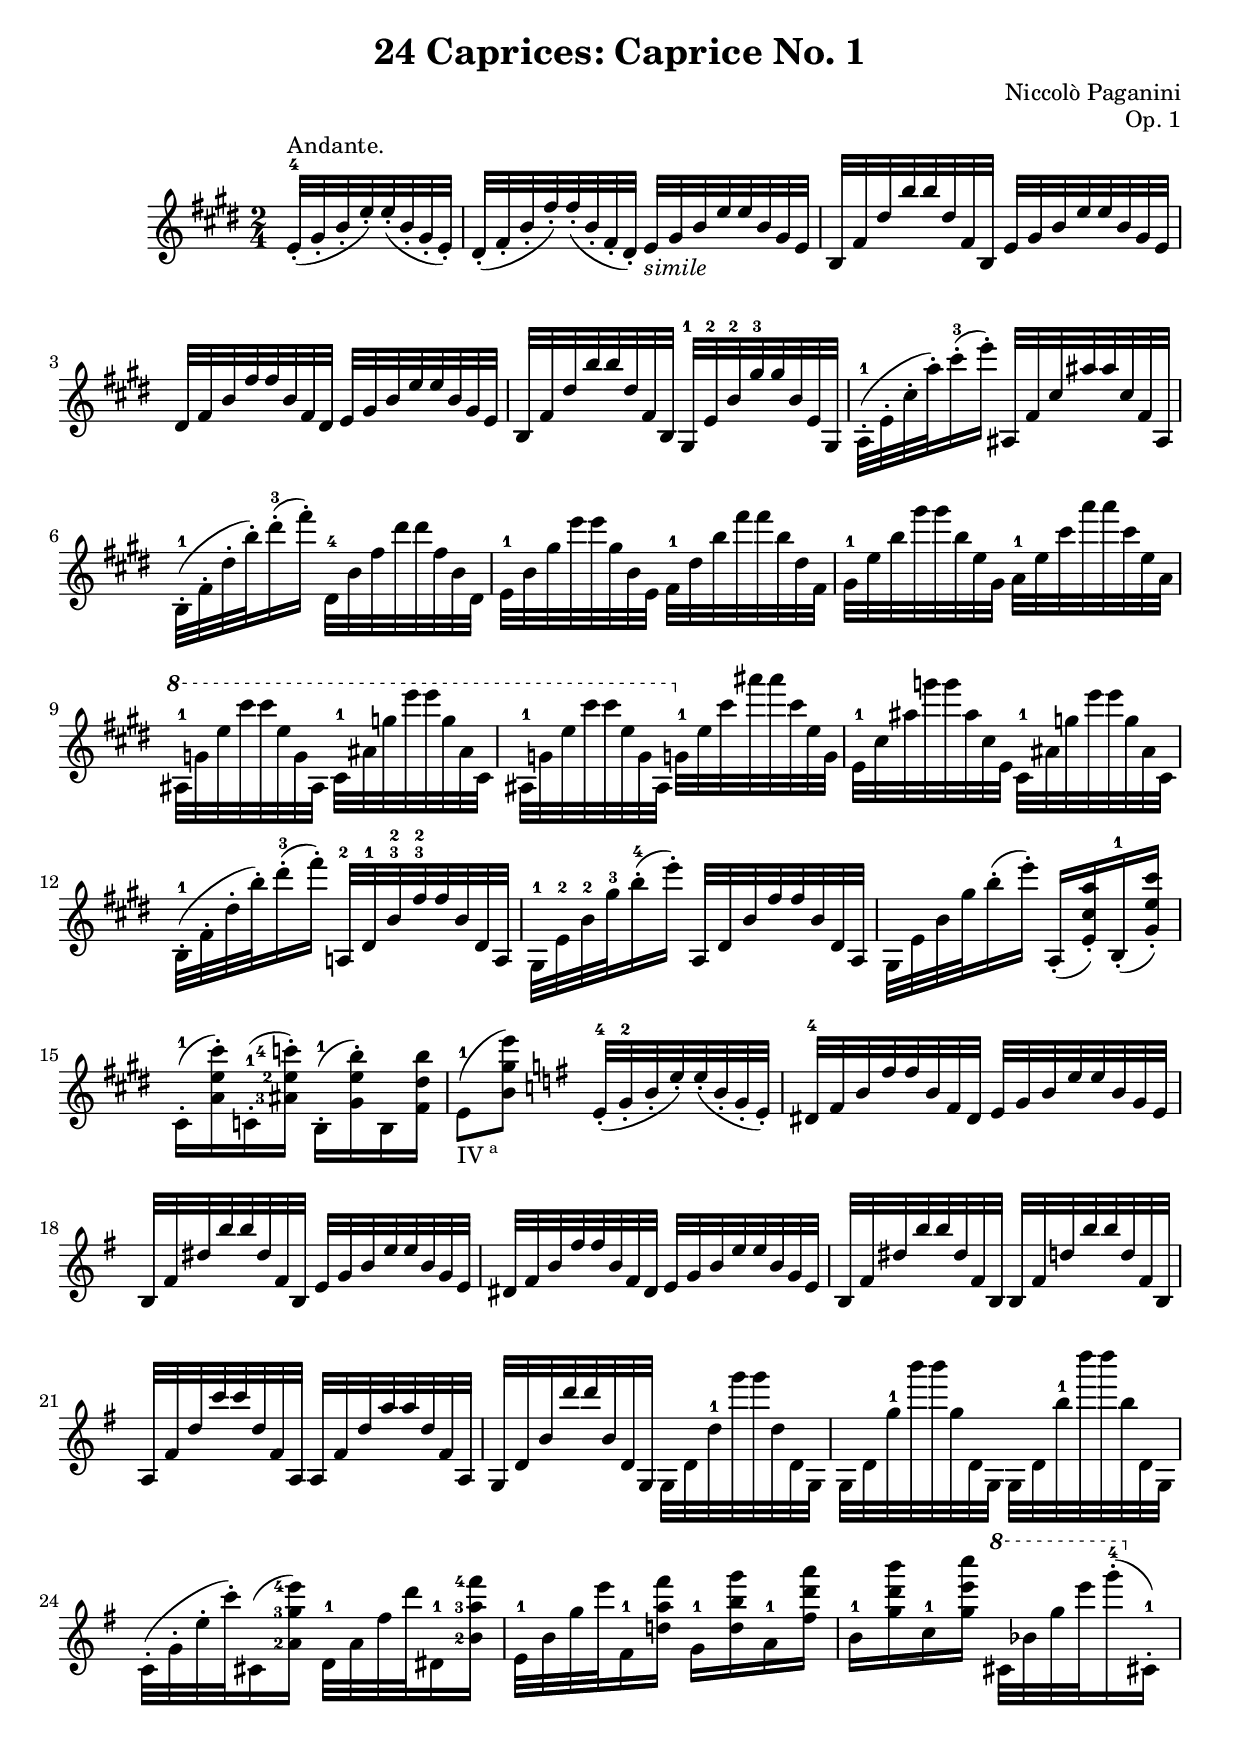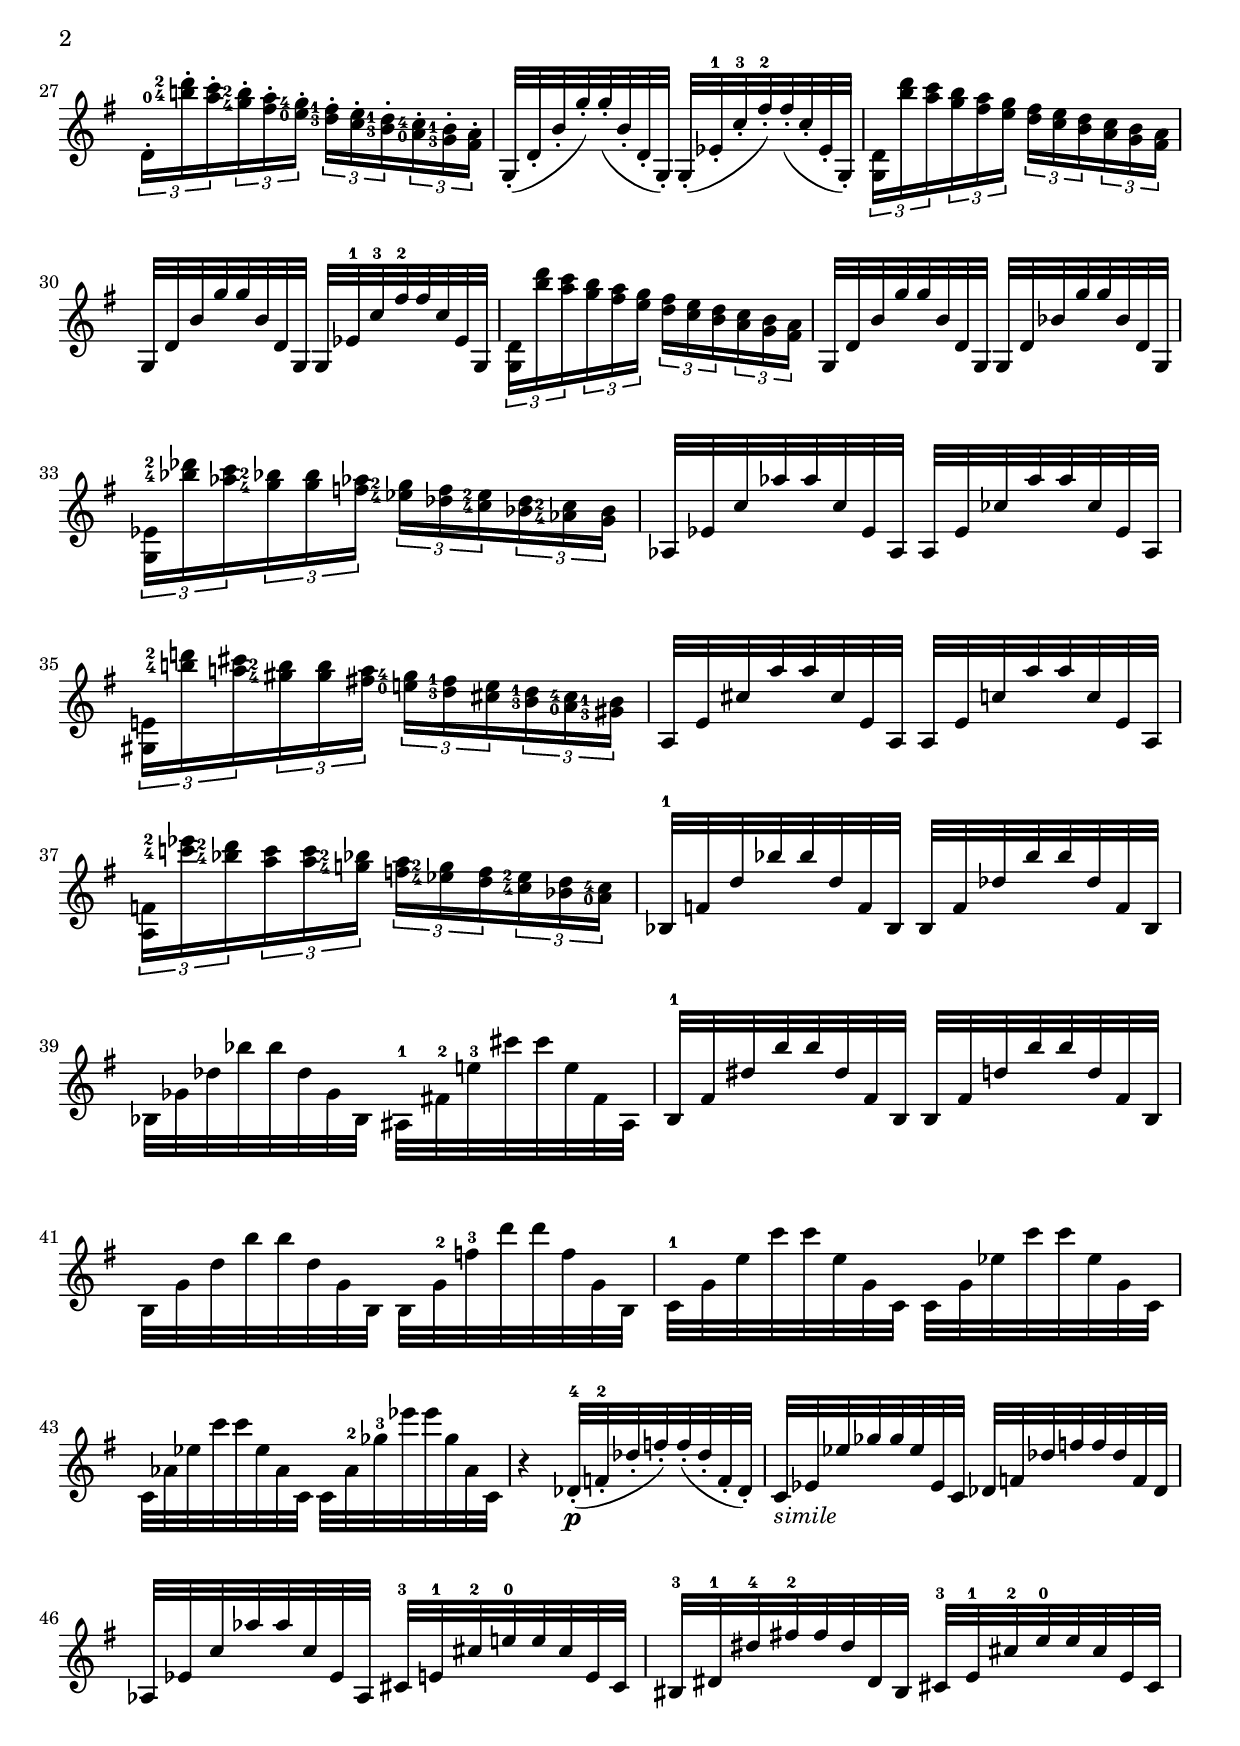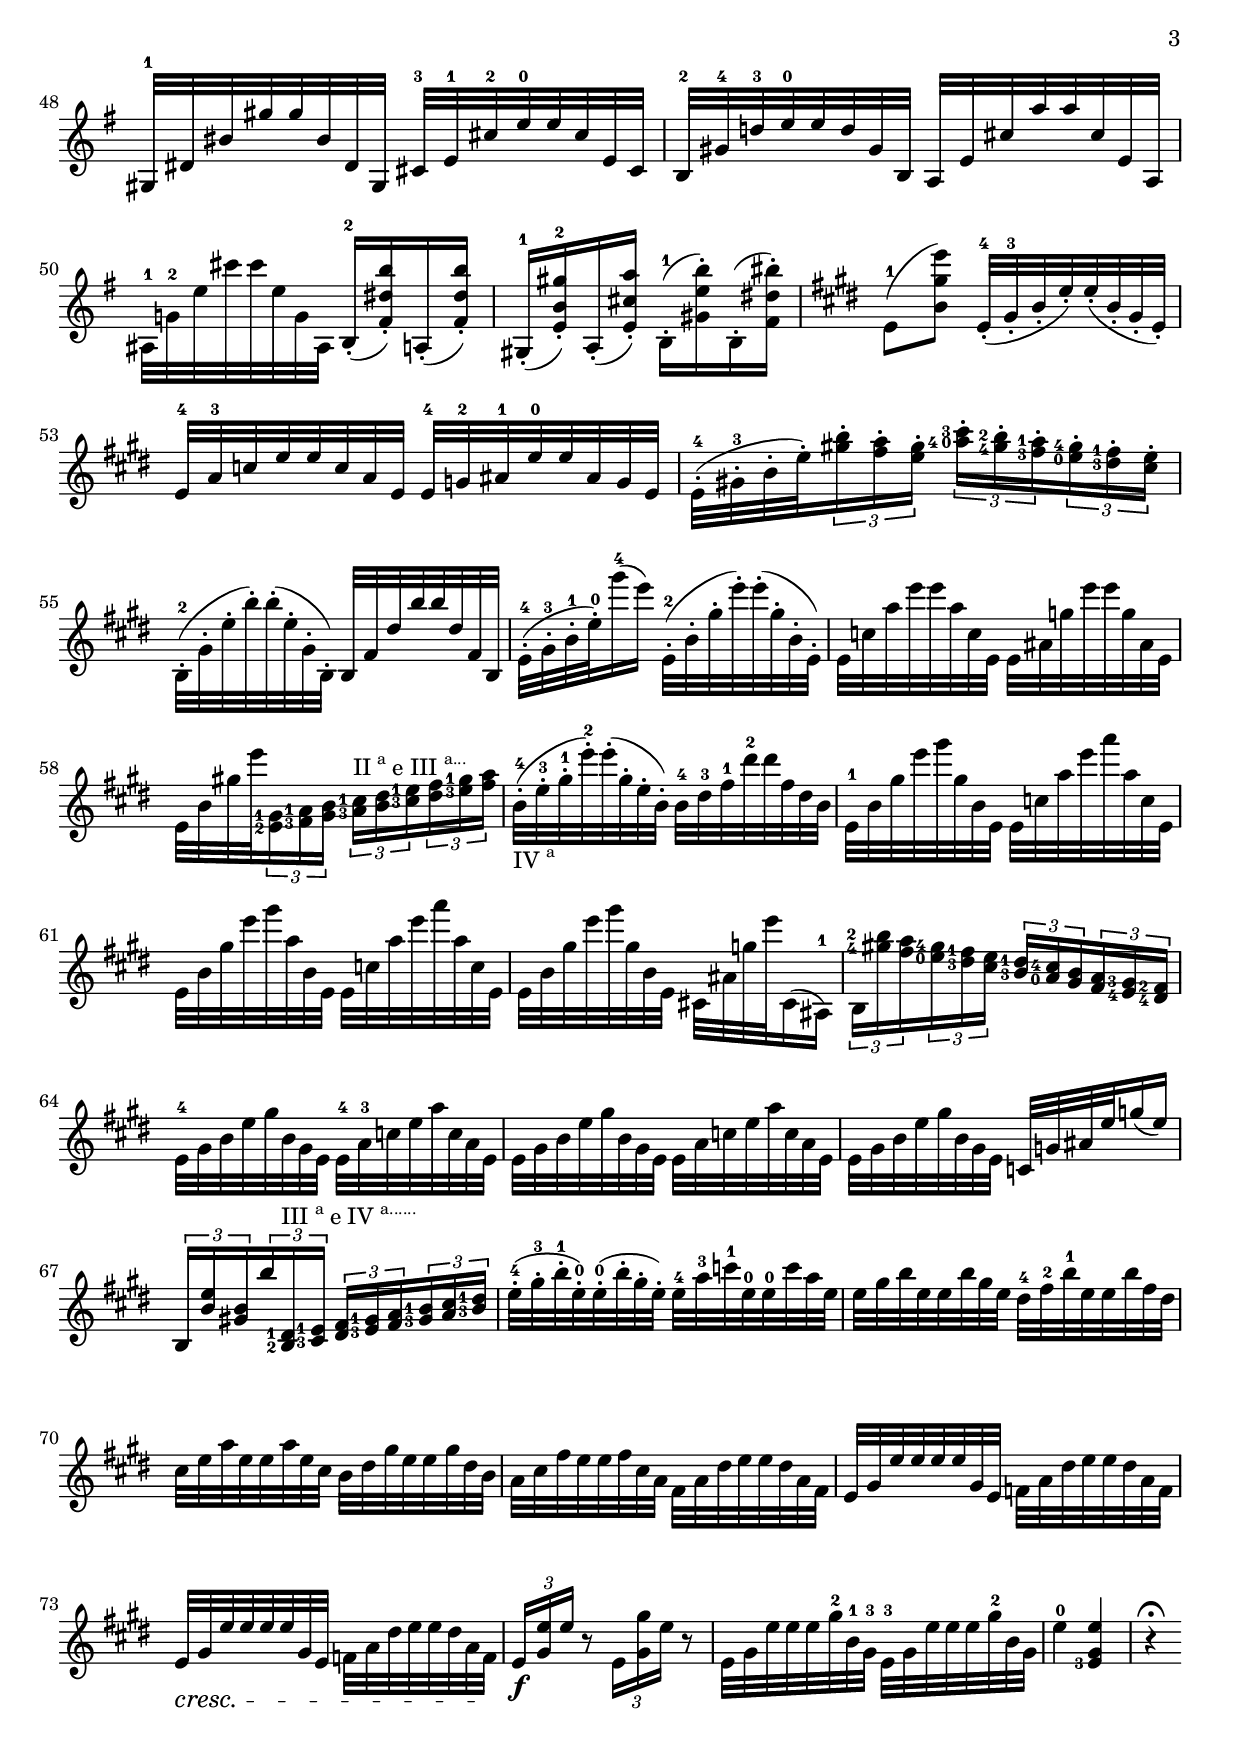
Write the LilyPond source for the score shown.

\version "2.18.0"

% ****************************** Final Version *********************************
mbreak = { }
renderingOff = { }
renderingOn = { }
% ******************************************************************************

% ****************************** Draft Version *********************************
% comment out these lines to render a final version
%	mbreak = { \break }
%	renderingOff =  { \set Score.skipTypesetting = ##f }
%	renderingOn = { \set Score.skipTypesetting = ##t }
% ******************************************************************************

\header
{
  title = "24 Caprices: Caprice No. 1"
  composer = "Niccolò Paganini"
  opus = "Op. 1"

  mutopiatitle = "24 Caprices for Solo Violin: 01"
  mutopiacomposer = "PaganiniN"
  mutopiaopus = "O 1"
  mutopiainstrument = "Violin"
  date = ""
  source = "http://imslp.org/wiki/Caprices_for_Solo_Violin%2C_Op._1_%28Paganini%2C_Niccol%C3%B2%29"
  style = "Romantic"
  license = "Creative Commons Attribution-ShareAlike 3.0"
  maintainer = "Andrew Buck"
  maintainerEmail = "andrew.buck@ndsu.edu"
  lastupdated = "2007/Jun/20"
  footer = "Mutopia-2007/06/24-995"
}

\version "2.18.0"

capriceOne = {

  \set Staff.midiInstrument = "violin"

  \key e \major
  \time 2/4

  \relative c'
  {
    % Page 1 - Line 1 - Measure (upbeat) 1
    \partial 32*8 e32-.-4^\markup{Andante.}( gis-. b-. e-.)	e-.( b-. gis-. e-.)		| %-Checked
    dis-.( fis-. b-. fis'-.)	fis-.( b,-. fis-. dis-.)	e_\markup{\italic{simile}} gis b e	e b gis e		| %-Checked
    b fis' dis' b'	b dis, fis, b,	e gis b e	e b gis e		| %-Checked
    dis fis b fis'	fis b, fis dis	e gis b e	e b gis e		| %-Checked
    \mbreak

    % Page 1 - Line 2 - Measure 4
    b fis' dis' b'	b dis, fis, b,	gis-1 e'-2 b'-2 gis'-3	gis b, e, gis,		| %-Checked
    a-.-1( e'-. cis'-. a'-.)	cis16-.-3( e-.)	ais,,,32 fis' cis' ais'	ais cis, fis, ais,		| %-Checked
    b-.-1( fis'-. dis'-. b'-.)	dis16-.-3( fis-.)	dis,,32-4 b' fis' dis'	dis fis, b, dis,		| %-Checked
    e-1 b' gis' e'	e gis, b, e,	fis-1 dis' b' fis'	fis b, dis, fis,		| %-Checked
    \mbreak

    % Page 1 - Line 3 - Measure 8
    gis-1 e' b' gis'	gis b, e, gis,	a-1 e' cis' a'	a cis, e, a,		| %-Checked
    \ottava #1 ais-1 g' e' cis'	cis e, g, ais,	cis-1 ais' g' e'	e g, ais, cis,		| %-Checked
    ais-1 g' e' cis'	cis e, g, ais,	\ottava #0 g-1 e' cis' ais'	ais cis, e, g,		| %-Checked
    e-1 cis' ais' g'	g ais, cis, e,	cis-1 ais' g' e'	e g, ais, cis,		| %-Checked
    \mbreak

    % Page 1 - Line 4 - Measure 12
    b-.-1( fis'-. dis'-. b'-.)	dis16-.-3( fis-.)	a,,,!32-2 dis-1 b'-3-2 fis'-3-2	fis b, dis, a		| %-Checked
    gis-1 e'-2 b'-2 gis'-3	b16-.-4( e-.)	a,,,32 dis b' fis'	fis b, dis, a		| %-Checked
    gis e' b' gis'	b16-.( e-.)	a,,,16-.( < e' cis' a' >-.) b-.-1( < gis' e' cis' >-.)		| %-Checked
    cis,-.-1( < a' e' cis' >-.)
    \set fingeringOrientations = #'(left left left)
    c,-.-1( < ais'-3 e'-2 c'!-4 >-.)	b,-.-1( < gis' e' b' >-.)	b, < fis' dis' b' >		| %-Checked
    \mbreak

    % Page 1 - Line 5 - Measure 16
    e8-1_\markup{IV\super{a}}( < b' gis' e' >) \key g \major e,32-.-4( g-.-2 b-. e-.) e-.( b-. g-. e-.)		| %-Checked
    dis-4 fis b fis'	fis b, fis dis	e g b e	e b g e		| %-Checked
    b fis' dis' b'	b dis, fis, b,	e g b e	e b g e		| %-Checked
    dis fis b fis'	fis b, fis dis	e g b e	e b g e		| %-Checked
    \mbreak

    % Page 1 - Line 6 - Measure 20
    b fis' dis' b'	b dis, fis, b,	b fis' d' b'	b d, fis, b,		| %-Checked
    a fis' d' c'	c d, fis, a,	a fis' d' a'	a d, fis, a,		| %-Checked
    g d' b' d'	d b, d, g,	g d' d'-1 g'	g d, d, g,		| %-Checked
    g d' g'-1 b'	b g, d, g,	g d' b''-1 d'	d b, d,, g,		| %-Checked
    \mbreak

    % Page 1 - Line 7 - Measure 24
    c-.( g'-. e'-. c'-.)	cis,,16( < a'-2 g'-3 e'-4 >)	d,32-1 a' fis' d'	dis,,16-1 < b'-2 a'-3 fis'-4 >		| %-Checked
    e,32-1 b' g' e'	fis,,16-1 < d'! a' fis' >	g,16-1 < d' b' g' >	a-1 < fis' d' a' >		| %-Checked
    b,-1 < g' d' b' >	c,-1 < g' e' c' >	\ottava #1 cis,32 bes' g' e'	g16-.-4( \ottava #0 cis,,,,-.-1)		| %-Checked
    \tuplet 3/2 { d16-.-0 < b''!-4 d-2 >-. < a c >-. }	\tuplet 3/2 { < g-4 b-2 >-. < fis a >-. < e-0 g-4 >-. }	\tuplet 3/2 { < d-3 fis-1 >-. < c e >-. < b-3 d-1 >-. }	\tuplet 3/2 { < a-0 c-4 >-. < g-3 b-1 >-. < fis a >-. }		| %-Checked
    \mbreak

    % Page 1 - Line 8 - Measure 28
    g,32-.( d'-. b'-. g'-.)	g-.( b,-. d,-. g,-.)	g-.( ees'-.-1 c'-.-3 fis-.-2)	fis-.( c-. ees,-. g,-.)		| %-Checked
    \tuplet 3/2 { < g d' >16 < b'' d > < a c > }	\tuplet 3/2 { < g b > < fis a > < e g > }	\tuplet 3/2 { < d fis > < c e > < b d > }	\tuplet 3/2 { < a c > < g b > < fis a > }		| %-Checked
    g,32 d' b' g'	g b, d, g,	g ees'-1 c'-3 fis-2	fis c ees, g,		| %-Checked
    \tuplet 3/2 { < g d' >16 < b'' d > < a c > }	\tuplet 3/2 { < g b > < fis a > < e g > }	\tuplet 3/2 { < d fis > < c e > < b d > }	\tuplet 3/2 { < a c > < g b > < fis a > }		| %-Checked
    \mbreak

    % Page 1 - Line 9 - Measure 32
    g,32 d' b' g'	g b, d, g,	g d' bes' g'	g bes, d, g,		| %-Checked
    \tuplet 3/2 { < g ees' >16 < bes''-4 des-2 > < aes c > }	\tuplet 3/2 { < g-4 bes!-2 > < g bes > < f aes! > }	\tuplet 3/2 { < ees-4 g-2 > < des f > < c-4 ees-2 > }	\tuplet 3/2 { < bes des > < aes-4 c-2 > < g bes > }		| %-Checked
    aes,32 ees' c' aes'	aes c, ees, aes,	aes ees' ces' aes'	aes ces, ees, aes,		| %-Checked
    \mbreak

    % Page 1 - Line 10 - Measure 35
    \tuplet 3/2 { < gis e'! >16 < b''!-4 d!-2 > < a! cis > }	\tuplet 3/2 { < gis-4 b-2 > < gis b > < fis! a > }	\tuplet 3/2 { < e!-0 gis-4 > < d-3 fis-1 > < cis e > }	\tuplet 3/2 { < b-3 d-1 > < a-0 cis-4 > < gis-3 b -1 > }		| %-Checked
    a,32 e' cis' a'	a cis, e, a,	a e' c' a'	a c, e, a,		| %-Checked
    \tuplet 3/2 { < a f' >16 < c''!-4 ees-2 > < bes-4 d-2 > }	\tuplet 3/2 { < a c > < a c > < g!-4 bes!-2 > }	\tuplet 3/2 { < f a > < ees-4 g-2 > < d f > }	\tuplet 3/2 { < c-4 ees-2 > < bes d > < a-0 c-4 > }		| %-Checked
    \mbreak

    % Page 2 - Line 1 - Measure 38
    bes,32-1 f' d' bes'	bes d, f, bes,	bes f' des' bes'	bes des, f, bes,		| %-Checked
    bes ges' des' bes'	bes des, ges, bes,	ais-1 fis'!-2 e'!-3 cis'	cis e, fis, ais,		| %-Checked
    b-1 fis' dis' b'	b dis, fis, b,	b fis' d' b'	b d, fis, b,		| %-Checked
    \mbreak

    % Page 2 - Line 2 - Measure 41
    b g' d' b'	b d, g, b,	b g'-2 f'-3 d'	d f, g, b,		| %-Checked
    c-1 g' e' c'	c e, g, c,	c g' ees' c'	c ees, g, c,		| %-Checked
    c aes' ees' c'	c ees, aes, c,	c aes'-2 ges'-3 ees'	ees ges, aes, c,		| %-Checked
    r4	des32-.-4\p( f-.-2 des'-. f-.)	f-.( des-. f,-. des-.)		| %-Checked
    \mbreak

    % Page 2 - Line 3 - Measure 45
    c_\markup{\italic{simile}} ees ees' ges	ges ees ees, c	des f des' f	f des f, des		| %-Checked
    aes ees' c' aes'	aes c, ees, aes,	cis-3 e!-1 cis'-2 e!-0	e cis e, cis		| %-Checked
    bis-3 dis-1 dis'-4 fis!-2	fis dis dis, bis	cis-3 e-1 cis'-2 e-0	e cis e, cis		| %-Checked
    \mbreak

    % Page 2 - Line 4 - Measure 48
    gis-1 dis' bis' gis'	gis bis, dis, gis,	cis-3 e-1 cis'-2 e-0	e cis e, cis		| %-Checked
    b-2 gis'-4 d'!-3 e-0	e d gis, b,	a e' cis' a'	a cis, e, a,		| %-Checked
    ais-1 g'!-2 e' cis'	cis e, g, ais,	b16-.-2( < fis' dis' b' >-.)	a,-.( < fis' dis' b' >-.)		| %-Checked
    gis,-.-1( < e' b' gis' >-.-2)	a,-.( < e' cis' a' >-.)	b-.-1( < gis' e' b' >-.)	b,-.( < fis' dis' bis' >-.)		| %-Checked
    \key e \major
    \mbreak

    % Page 2 - Line 5 - Measure 52
    e8-1( < b' gis' e' >)	e,32-.-4( gis-.-3 b-. e-.)	e-.( b-. gis-. e-.)		| %-Checked
    e-4 a-3 c e	e c a e	e-4 g-2 ais-1 e'-0	e ais, g e		| %-Checked
    e-.-4( gis!-.-3 b-. e-.)	\tuplet 3/2 { < gis! b >16-. < fis a >-. < e gis >-. }	\tuplet 3/2 { < a-0-4 cis-3 >-. < gis-4 b-2 >-. < fis-3 a-1 >-. }	\tuplet 3/2 { < e-0 gis-4 >-. < dis-3 fis-1 > -. < cis e >-. }		| %-Checked
    b,32-.-2( gis'-. e'-. b'-.)	b-.( e,-. gis,-. b,-.)	b fis' dis' b'	b dis, fis, b,		| %-Checked
    \mbreak

    % Page 2 - Line 6 - Measure 56
    e-.-4( gis-.-3 b-.-1 e-.-0)	gis'16-4( e)	e,,32-.-2( b'-. gis'-. e'-.)	e-.( gis,-. b,-. e,-.)		| %-Checked
    e c' a' e'	e a, c, e,	e ais g' e'	e g, ais, e		| %-Checked
    e b' gis'! e'	\tuplet 3/2 { < e,,-2 gis-1 >16 < fis-3 a-1 > < gis b > }	\tuplet 3/2 { < a-3 cis-1 >^\markup{II\super{a} e III\super{a...}} < b dis > < cis-3 e-1 > }	\tuplet 3/2 { < dis fis > < e-3 gis-1 > < fis a > }		| %-Checked
    b,32-.-4(_\markup{IV\super{a}} e-.-3 gis-.-1 e'-.-2)	e-.( gis,-. e-. b-.)	b-4 dis-3 fis-1 dis'-2	dis fis, dis b		| %-Checked
    \mbreak

    % Page 2 - Line 7 - Measure 60
    e,-1 b' gis' e'	gis gis, b, e,	e c' a' e'	a a, c, e,		| %-Checked
    e b' gis' e'	gis a, b, e,	e c' a' e'	a a, c, e,		| %-Checked
    e b' gis' e'	gis gis, b, e,	cis! ais' g' e'	cis,,16( ais-1)		| %-Checked
    \tuplet 3/2 { b < gis''!-4 b-2 > < fis a > }	\tuplet 3/2 { < e-0 gis-4 > < dis-3 fis-1 > < cis e > }	\tuplet 3/2 { < b-3 dis-1 > < a-0 cis-4 > < gis b > }	\tuplet 3/2 { < fis a > < e-4 gis-3 > < dis-4 fis-2 > }		| %-Checked
    \mbreak

    % Page 2 - Line 8 - Measure 64
    e32-4 gis b e	gis b, gis e	e-4 a-3 c e	a c, a e		| %-Checked
    e gis b e	gis b, gis e	e a c e	a c, a e		| %-Checked
    e gis b e	gis b, gis e	c g' ais e'	g16( e)		| %-Checked
    \tuplet 3/2 { b, < b' e > < gis! b > }	\tuplet 3/2 { b' < b,,-2 dis-1 >^\markup{III\super{a} e IV\super{a......}} < cis-3 e-1 > }	\tuplet 3/2 { < dis fis > < e-3 gis-1 > < fis a > }	\tuplet 3/2 { < gis-3 b-1 > < a cis > < b-3 dis-1 > }		| %-Checked
    \mbreak

    % Page 2 - Line 9 - Measure 68
    e32-.-4( gis-.-3 b-.-1 e,-.-0)	e-.-0( b'-. gis-. e-.)	e-4 a-3 c-1 e,-0	e-0 c' a e		| %-Checked
    e gis b e,	e b' gis e	dis-4 fis-2 b-1 e,	e b' fis dis		| %-Checked
    cis e a e	e a e cis	b dis gis e	e gis dis b		| %-Checked
    a cis fis e	e fis cis a	fis a dis e	e dis a fis		| %-Checked
    \mbreak

    % Page 2 - Line 10 - Measure 72
    e gis e' e	e e gis, e	f a dis e	e dis a f		| %-Checked
    \crescTextCresc
    e\< gis e' e	e e gis, e	f a dis e	e dis a f\!		| %-Checked
    \tuplet 3/2 { e16\f < gis e' > e' }	r8	\tuplet 3/2 { e,16 < gis gis' > e' }	r8		| %-Checked
    e,32 gis e' e	e gis-2 b,-1 gis-3	e-3 gis e' e	e gis-2 b, gis		| %-Checked
    e'4-0	< e,-3 gis e' > r4\fermata 				%-End of Piece
    \pageBreak
  }

}


\score
{
  \capriceOne

  \layout { }
  \midi { }
}
